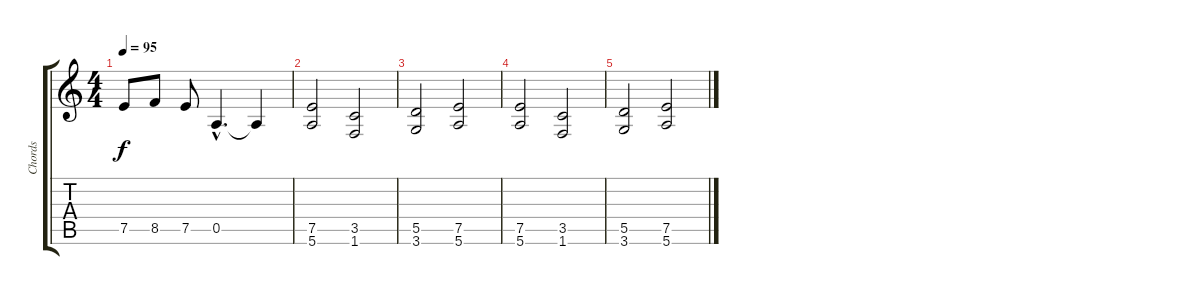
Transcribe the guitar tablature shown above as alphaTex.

\track ("Chords" "Chords") {instrument acousticguitarsteel}
\staff {score tabs}
\tuning (E4 B3 G3 D3 A2 E2) {hide}
\ts (4 4)
\tempo 95
\clef g2
\ks c
7.5.8{dy f} 8.5.8 7.5.8 0.5{hac}.4{d} 0.5{t}.4 |
(7.5 5.6).2 (3.5 1.6).2 |
(5.5 3.6).2 (7.5 5.6).2 |
(7.5 5.6).2 (3.5 1.6).2 |
(5.5 3.6).2 (7.5 5.6).2
